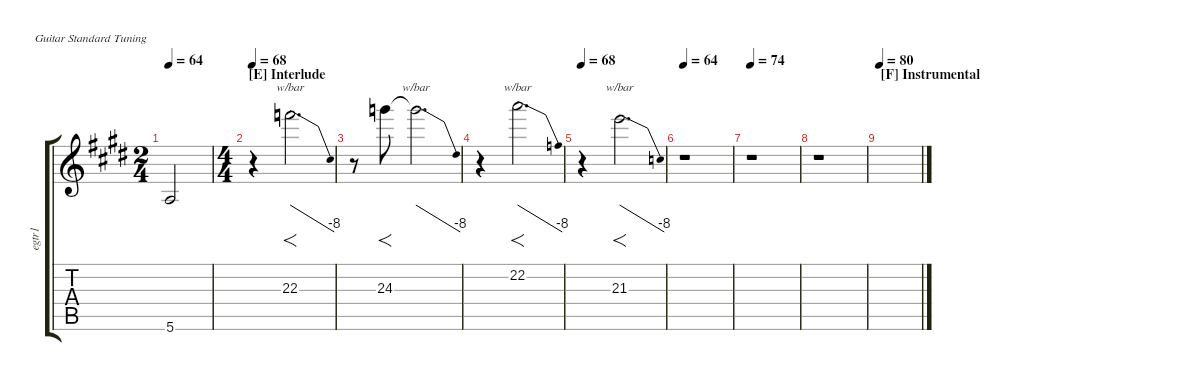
\defaultSystemsLayout 4
\hideDynamics
\bracketExtendMode groupsimilarinstruments
\otherSystemsTrackNameOrientation horizontal
\chordDiagramsInScore
\track ("E.Guitar I" "egtr1") {instrument electricpiano1}
\staff {score tabs}
\tuning (E4 B3 G3 D3 A2 E2)
\displaytranspose 12
\ts (2 4)
\tempo 64
\clef g2
\ks e
5.6{acc forcenatural}.2{dy mf} |
\ts (4 4)
\beaming (8 2 2 2 2)
\section ("E" "Interlude")
\tempo 68
r.4 22.3{acc forcenatural}.2{f d tbe (dive default 0 0 59.4 -32)} |
r.8 24.3{acc forcenatural}.8{f} 24.3{t acc forcenatural}.2{d tbe (dive default 0 0 59.4 -32)} |
r.4 22.2{acc forcenatural}.2{f d tbe (dive default 0 0 59.4 -32)} |
\tempo 68
r.4 21.3{acc forcenatural}.2{f d tbe (dive default 0 0 59.4 -32)} |
\tempo 64
r.1 |
\tempo 74
r.1 |
r.1 |
\section ("F" "Instrumental")
\tempo 80
